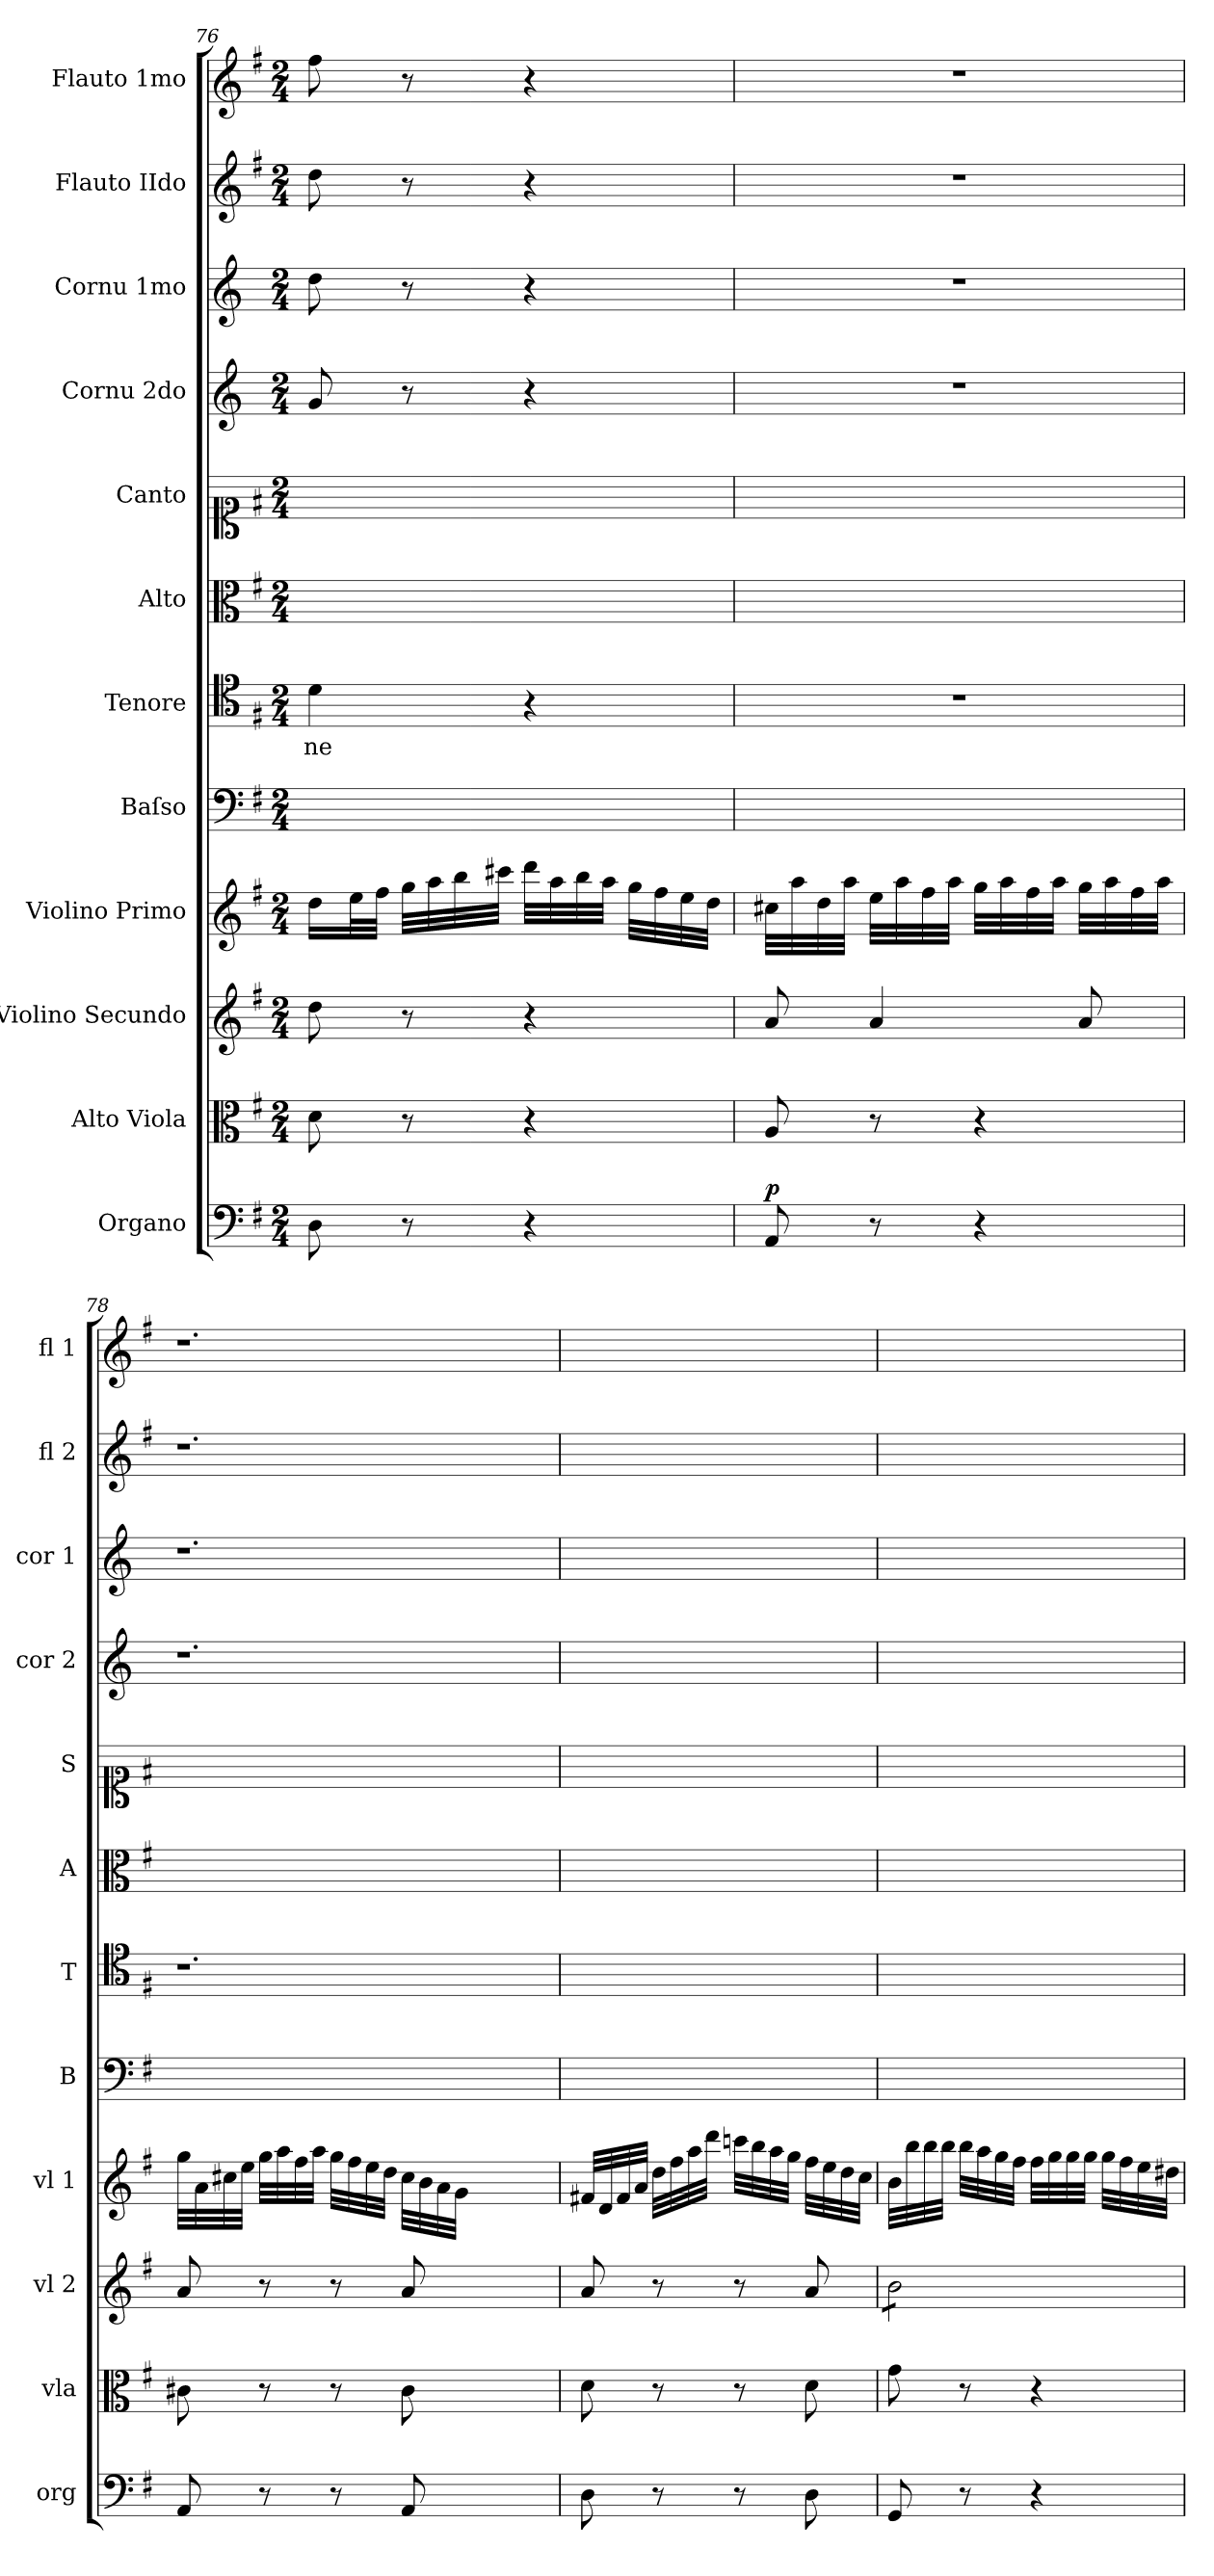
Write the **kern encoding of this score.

**kern	**dynam	**kern	**kern	**kern	**kern	**kern	**text	**kern	**kern	**kern	**kern	**kern	**kern
*part12	*part12	*part11	*part10	*part9	*part8	*part7	*part7	*part6	*part5	*part4	*part3	*part2	*part1
*staff12	*staff12	*staff11	*staff10	*staff9	*staff8	*staff7	*staff7	*staff6	*staff5	*staff4	*staff3	*staff2	*staff1
*I"Organo	*	*I"Alto Viola	*I"Violino Secundo	*I"Violino Primo	*I"Baſso	*I"Tenore	*	*I"Alto	*I"Canto	*I"Cornu 2do	*I"Cornu 1mo	*I"Flauto IIdo	*I"Flauto 1mo
*I'org	*	*I'vla	*I'vl 2	*I'vl 1	*I'B	*I'T	*	*I'A	*I'S	*I'cor 2	*I'cor 1	*I'fl 2	*I'fl 1
*clefF4	*	*clefC3	*clefG2	*clefG2	*clefF4	*clefC4	*	*clefC3	*clefC1	*clefG2	*clefG2	*clefG2	*clefG2
*	*	*	*	*	*	*	*	*	*	*ITrd3c5	*ITrd3c5	*	*
*k[f#]	*	*k[f#]	*k[f#]	*k[f#]	*k[f#]	*k[f#]	*	*k[f#]	*k[f#]	*k[f#]	*k[f#]	*k[f#]	*k[f#]
*G:	*	*G:	*G:	*G:	*G:	*G:	*	*G:	*G:	*G:	*G:	*G:	*G:
*M2/4	*	*M2/4	*M2/4	*M2/4	*M2/4	*M2/4	*	*M2/4	*M2/4	*M2/4	*M2/4	*M2/4	*M2/4
=76	=76	=76	=76	=76	=76	=76	=76	=76	=76	=76	=76	=76	=76
8D\	.	8d\	8dd\	16dd\LL	2ryy	4d\	-ne	2ryy	2ryy	8d/	8a\	8dd\	8ff#\
.	.	.	.	32ee\L	.	.	.	.	.	.	.	.	.
.	.	.	.	32ff#\JJJ	.	.	.	.	.	.	.	.	.
8r	.	8r	8r	32gg\LLL	.	.	.	.	.	8r	8r	8r	8r
.	.	.	.	32aa\	.	.	.	.	.	.	.	.	.
.	.	.	.	32bb\	.	.	.	.	.	.	.	.	.
.	.	.	.	32ccc#X\JJJ	.	.	.	.	.	.	.	.	.
4r	.	4r	4r	32ddd\LLL	.	4r	.	.	.	4r	4r	4r	4r
.	.	.	.	32aa\	.	.	.	.	.	.	.	.	.
.	.	.	.	32bb\	.	.	.	.	.	.	.	.	.
.	.	.	.	32aa\JJJ	.	.	.	.	.	.	.	.	.
.	.	.	.	32gg\LLL	.	.	.	.	.	.	.	.	.
.	.	.	.	32ff#\	.	.	.	.	.	.	.	.	.
.	.	.	.	32ee\	.	.	.	.	.	.	.	.	.
.	.	.	.	32dd\JJJ	.	.	.	.	.	.	.	.	.
=77	=77	=77	=77	=77	=77	=77	=77	=77	=77	=77	=77	=77	=77
!	!LO:DY:a	!	!	!	!	!	!	!	!	!	!	!	!
8AA/	p.	8A/	8a/	32cc#X\LLL	2ryy	2r	.	2ryy	2ryy	2r	2r	2r	2r
.	.	.	.	32aa\	.	.	.	.	.	.	.	.	.
.	.	.	.	32dd\	.	.	.	.	.	.	.	.	.
.	.	.	.	32aa\JJJ	.	.	.	.	.	.	.	.	.
8r	.	8r	4a/	32ee\LLL	.	.	.	.	.	.	.	.	.
.	.	.	.	32aa\	.	.	.	.	.	.	.	.	.
.	.	.	.	32ff#\	.	.	.	.	.	.	.	.	.
.	.	.	.	32aa\JJJ	.	.	.	.	.	.	.	.	.
4r	.	4r	.	32gg\LLL	.	.	.	.	.	.	.	.	.
.	.	.	.	32aa\	.	.	.	.	.	.	.	.	.
.	.	.	.	32ff#\	.	.	.	.	.	.	.	.	.
.	.	.	.	32aa\JJJ	.	.	.	.	.	.	.	.	.
.	.	.	8a/	32gg\LLL	.	.	.	.	.	.	.	.	.
.	.	.	.	32aa\	.	.	.	.	.	.	.	.	.
.	.	.	.	32ff#\	.	.	.	.	.	.	.	.	.
.	.	.	.	32aa\JJJ	.	.	.	.	.	.	.	.	.
=78	=78	=78	=78	=78	=78	=78	=78	=78	=78	=78	=78	=78	=78
8AA/	.	8c#X\	8a/	32gg\LLL	2ryy	1.r	.	2ryy	2ryy	1.r	1.r	1.r	1.r
.	.	.	.	32a\	.	.	.	.	.	.	.	.	.
.	.	.	.	32cc#X\	.	.	.	.	.	.	.	.	.
.	.	.	.	32ee\JJJ	.	.	.	.	.	.	.	.	.
8r	.	8r	8r	32gg\LLL	.	.	.	.	.	.	.	.	.
.	.	.	.	32aa\	.	.	.	.	.	.	.	.	.
.	.	.	.	32ff#\	.	.	.	.	.	.	.	.	.
.	.	.	.	32aa\JJJ	.	.	.	.	.	.	.	.	.
8r	.	8r	8r	32gg\LLL	.	.	.	.	.	.	.	.	.
.	.	.	.	32ff#\	.	.	.	.	.	.	.	.	.
.	.	.	.	32ee\	.	.	.	.	.	.	.	.	.
.	.	.	.	32dd\JJJ	.	.	.	.	.	.	.	.	.
8AA/	.	8c#\	8a/	32cc#\LLL	.	.	.	.	.	.	.	.	.
.	.	.	.	32b\	.	.	.	.	.	.	.	.	.
.	.	.	.	32a\	.	.	.	.	.	.	.	.	.
.	.	.	.	32g\JJJ	.	.	.	.	.	.	.	.	.
1ryy	.	1ryy	1ryy	1ryy	1ryy	.	.	1ryy	1ryy	.	.	.	.
=79	=79	=79	=79	=79	=79	=79	=79	=79	=79	=79	=79	=79	=79
8D\	.	8d\	8a/	32f#X/LLL	2ryy	2ryy	.	2ryy	2ryy	2ryy	2ryy	2ryy	2ryy
.	.	.	.	32d/	.	.	.	.	.	.	.	.	.
.	.	.	.	32f#/	.	.	.	.	.	.	.	.	.
.	.	.	.	32a/JJJ	.	.	.	.	.	.	.	.	.
8r	.	8r	8r	32dd\LLL	.	.	.	.	.	.	.	.	.
.	.	.	.	32ff#\	.	.	.	.	.	.	.	.	.
.	.	.	.	32aa\	.	.	.	.	.	.	.	.	.
.	.	.	.	32ddd\JJJ	.	.	.	.	.	.	.	.	.
8r	.	8r	8r	32cccn\LLL	.	.	.	.	.	.	.	.	.
.	.	.	.	32bb\	.	.	.	.	.	.	.	.	.
.	.	.	.	32aa\	.	.	.	.	.	.	.	.	.
.	.	.	.	32gg\JJJ	.	.	.	.	.	.	.	.	.
8D\	.	8d\	8a/	32ff#\LLL	.	.	.	.	.	.	.	.	.
.	.	.	.	32ee\	.	.	.	.	.	.	.	.	.
.	.	.	.	32dd\	.	.	.	.	.	.	.	.	.
.	.	.	.	32cc\JJJ	.	.	.	.	.	.	.	.	.
=80	=80	=80	=80	=80	=80	=80	=80	=80	=80	=80	=80	=80	=80
*	*	*	*tremolo	*	*	*	*	*	*	*	*	*	*
8GG/	.	8g\	8b\L	32b\LLL	2ryy	2ryy	.	2ryy	2ryy	2ryy	2ryy	2ryy	2ryy
.	.	.	.	32bb\	.	.	.	.	.	.	.	.	.
.	.	.	.	32bb\	.	.	.	.	.	.	.	.	.
.	.	.	.	32bb\JJJ	.	.	.	.	.	.	.	.	.
8r	.	8r	8b\	32bb\LLL	.	.	.	.	.	.	.	.	.
.	.	.	.	32aa\	.	.	.	.	.	.	.	.	.
.	.	.	.	32gg\	.	.	.	.	.	.	.	.	.
.	.	.	.	32ff#\JJJ	.	.	.	.	.	.	.	.	.
4r	.	4r	8b\	32ff#\LLL	.	.	.	.	.	.	.	.	.
.	.	.	.	32gg\	.	.	.	.	.	.	.	.	.
.	.	.	.	32gg\	.	.	.	.	.	.	.	.	.
.	.	.	.	32gg\JJJ	.	.	.	.	.	.	.	.	.
.	.	.	8b\J	32gg\LLL	.	.	.	.	.	.	.	.	.
*	*	*	*Xtremolo	*	*	*	*	*	*	*	*	*	*
.	.	.	.	32ff#\	.	.	.	.	.	.	.	.	.
.	.	.	.	32ee\	.	.	.	.	.	.	.	.	.
.	.	.	.	32dd#X\JJJ	.	.	.	.	.	.	.	.	.
=	=	=	=	=	=	=	=	=	=	=	=	=	=
*-	*-	*-	*-	*-	*-	*-	*-	*-	*-	*-	*-	*-	*-
